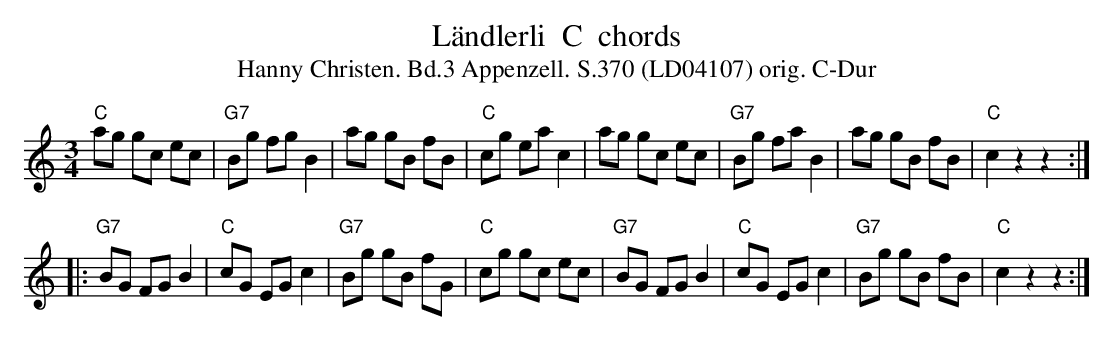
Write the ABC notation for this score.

X:1
T:Ländlerli  C  chords
T:Hanny Christen. Bd.3 Appenzell. S.370 (LD04107) orig. C-Dur
M:3/4
L:1/8
K:C  %%MIDI gchordon
"C"ag gc ec | "G7"Bg fg B2 | ag gB fB | "C"cg ea c2 | ag gc ec | "G7"Bg fa B2 | ag gB fB | "C"c2 z2 z2 :|
|: "G7"BG FG B2 | "C"cG EG c2 | "G7"Bg gB fG | "C"cg gc ec | "G7"BG FG B2 | "C"cG EG c2 | "G7"Bg gB fB | "C"c2 z2 z2 :|
